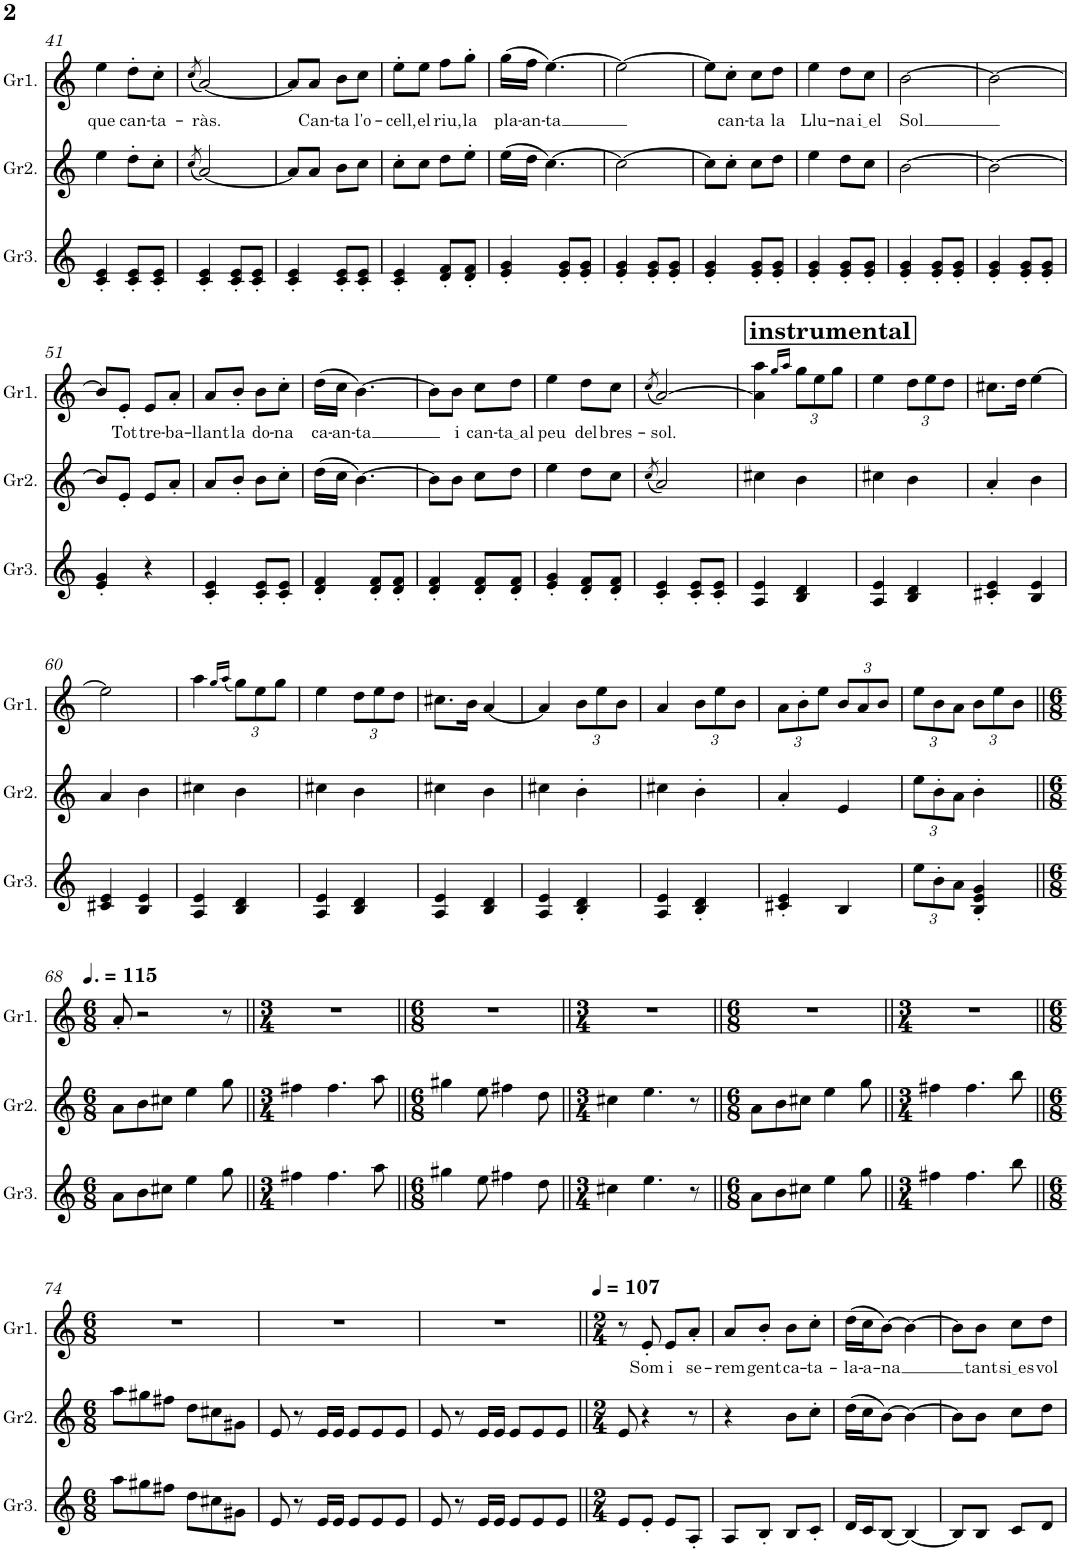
**kern	**kern	**kern	**text
*part3	*part2	*part1	*part1
*staff3	*staff2	*staff1	*staff1
*I"Gralla3	*I"Gralla2	*I"Gralla1	*
*I'Gr3.	*I'Gr2.	*I'Gr1.	*
!!LO:PB:g=z
*clefG2	*clefG2	*clefG2	*
*k[]	*k[]	*k[]	*
*M2/4	*M2/4	*M2/4	*
=41	=41	=41	=41
!	!	!	!LO:LY:b
4c/' 4e/'	4ee\	4ee\	que
!	!	!	!LO:LY:b
8c/' 8e/'L	8dd'\L	8dd'\L	can-
!	!	!	!LO:LY:b
8c/' 8e/'J	8cc'\J	8cc'\J	-ta-
=42	=42	=42	=42
.	(8qcc/	(8qcc/	.
!	!	!	!LO:LY:b
4c/' 4e/'	[2a/)	[2a/)	-ràs.
8c/' 8e/'L	.	.	.
8c/' 8e/'J	.	.	.
=43	=43	=43	=43
4c/' 4e/'	8a/L]	8a/L]	.
!	!	!	!LO:LY:b
.	8a/J	8a/J	Can-
!	!	!	!LO:LY:b
8c/' 8e/'L	8b\L	8b\L	-ta
!	!	!	!LO:LY:b
8c/' 8e/'J	8cc\J	8cc\J	l'o-
=44	=44	=44	=44
!	!	!	!LO:LY:b
4c/' 4e/'	8cc'\L	8ee'\L	-cell,
!	!	!	!LO:LY:b
.	8cc\J	8ee\J	el
!	!	!	!LO:LY:b
8d/' 8f/'L	8dd\L	8ff\L	riu,
!	!	!	!LO:LY:b
8d/' 8f/'J	8ee'\J	8gg'\J	la
=45	=45	=45	=45
!	!	!	!LO:LY:b
4e/' 4g/'	(16ee\LL	(16gg\LL	pla-
!	!	!	!LO:LY:b
.	16dd\JJ	16ff\JJ	-an-
!	!	!	!LO:LY:b
.	[4.cc\)	[4.ee\)	-ta
8e/' 8g/'L	.	.	.
8e/' 8g/'J	.	.	.
=46	=46	=46	=46
4e/' 4g/'	2cc\_	2ee\_	.
8e/' 8g/'L	.	.	.
8e/' 8g/'J	.	.	.
=47	=47	=47	=47
4e/' 4g/'	8cc\L]	8ee\L]	.
!	!	!	!LO:LY:b
.	8cc'\J	8cc'\J	can-
!	!	!	!LO:LY:b
8e/' 8g/'L	8cc\L	8cc\L	-ta
!	!	!	!LO:LY:b
8e/' 8g/'J	8dd\J	8dd\J	la
=48	=48	=48	=48
!	!	!	!LO:LY:b
4e/' 4g/'	4ee\	4ee\	Llu-
!	!	!	!LO:LY:b
8e/' 8g/'L	8dd\L	8dd\L	-na
!	!	!	!LO:LY:b
8e/' 8g/'J	8cc\J	8cc\J	i el
=49	=49	=49	=49
!	!	!	!LO:LY:b
4e/' 4g/'	[2b\	[2b\	Sol
8e/' 8g/'L	.	.	.
8e/' 8g/'J	.	.	.
=50	=50	=50	=50
4e/' 4g/'	2b\_	2b\_	.
8e/' 8g/'L	.	.	.
8e/' 8g/'J	.	.	.
!!LO:LB:g=z
=51	=51	=51	=51
4e/' 4g/'	8b/L]	8b/L]	.
!	!	!	!LO:LY:b
.	8e'/J	8e'/J	Tot
!	!	!	!LO:LY:b
4r	8e/L	8e/L	tre-
!	!	!	!LO:LY:b
.	8a'/J	8a'/J	-ba-
=52	=52	=52	=52
!	!	!	!LO:LY:b
4c/' 4e/'	8a/L	8a/L	-llant
!	!	!	!LO:LY:b
.	8b'/J	8b'/J	la
!	!	!	!LO:LY:b
8c/' 8e/'L	8b\L	8b\L	do-
!	!	!	!LO:LY:b
8c/' 8e/'J	8cc'\J	8cc'\J	-na
=53	=53	=53	=53
!	!	!	!LO:LY:b
4d/' 4f/'	(16dd\LL	(16dd\LL	ca-
!	!	!	!LO:LY:b
.	16cc\JJ	16cc\JJ	-an-
!	!	!	!LO:LY:b
.	[4.b\)	[4.b\)	-ta
8d/' 8f/'L	.	.	.
8d/' 8f/'J	.	.	.
=54	=54	=54	=54
4d/' 4f/'	8b\L]	8b\L]	.
!	!	!	!LO:LY:b
.	8b\J	8b\J	i
!	!	!	!LO:LY:b
8d/' 8f/'L	8cc\L	8cc\L	can-
!	!	!	!LO:LY:b
8d/' 8f/'J	8dd\J	8dd\J	ta al
=55	=55	=55	=55
!	!	!	!LO:LY:b
4e/' 4g/'	4ee\	4ee\	peu
!	!	!	!LO:LY:b
8d/' 8f/'L	8dd\L	8dd\L	del
!	!	!	!LO:LY:b
8d/' 8f/'J	8cc\J	8cc\J	bres-
=56	=56	=56	=56
.	(8qcc/	(8qcc/	.
!	!	!	!LO:LY:b
4c/' 4e/'	2a/)	[2a/)	-sol.
8c/' 8e/'L	.	.	.
8c/' 8e/'J	.	.	.
!!LO:REH:place=s1:a:B:cj:fs=14:t=instrumental
=57	=57	=57	=57
4A/ 4e/	4cc#X\	4a\] 4aa\	.
.	.	16qgg/LL	.
.	.	16qaa/JJ	.
*	*	*Xbrackettup	*
4B/ 4d/	4b\	12gg\L	.
.	.	12ee\	.
.	.	12gg\J	.
=58	=58	=58	=58
4A/ 4e/	4cc#X\	4ee\	.
4B/ 4d/	4b\	12dd\L	.
.	.	12ee\	.
.	.	12dd\J	.
=59	=59	=59	=59
4c#X/' 4e/'	4a'/	8.cc#X\L	.
.	.	16dd\Jk	.
4B/ 4e/	4b\	[4ee\	.
!!LO:LB:g=z
=60	=60	=60	=60
4c#X/ 4e/	4a/	2ee\]	.
4B/ 4e/	4b\	.	.
=61	=61	=61	=61
4A/ 4e/	4cc#X\	4aa\	.
.	.	16qgg/LL	.
.	.	(16qaa/JJ	.
4B/ 4d/	4b\	12gg\L)	.
.	.	12ee\	.
.	.	12gg\J	.
=62	=62	=62	=62
4A/ 4e/	4cc#X\	4ee\	.
4B/ 4d/	4b\	12dd\L	.
.	.	12ee\	.
.	.	12dd\J	.
=63	=63	=63	=63
4A/ 4e/	4cc#X\	8.cc#X\L	.
.	.	16b\Jk	.
4B/ 4d/	4b\	[4a/	.
=64	=64	=64	=64
4A/ 4e/	4cc#X\	4a/]	.
4B/' 4d/'	4b'\	12b\L	.
.	.	12ee\	.
.	.	12b\J	.
=65	=65	=65	=65
4A/ 4e/	4cc#X\	4a/	.
4B/' 4d/'	4b'\	12b\L	.
.	.	12ee\	.
.	.	12b\J	.
=66	=66	=66	=66
4c#X/' 4e/'	4a'/	12a\L	.
.	.	12b'\	.
.	.	12ee\J	.
4B/	4e/	12b/L	.
.	.	12a/	.
.	.	12b/J	.
=67	=67	=67	=67
*Xbrackettup	*Xbrackettup	*	*
12ee\L	12ee\L	12ee\L	.
12b'\	12b'\	12b\	.
12a\J	12a\J	12a\J	.
4B/' 4e/' 4g/'	4b'\	12b\L	.
.	.	12ee\	.
.	.	12b\J	.
!!LO:LB:g=z
=68||	=68||	=68||	=68||
*M6/8	*M6/8	*M6/8	*
*	*	*MM173	*
8a\L	8a\L	8a'/	.
8b\	8b\	2r	.
8cc#X\J	8cc#X\J	.	.
4ee\	4ee\	.	.
8gg\	8gg\	8r	.
=69||	=69||	=69||	=69||
*M3/4	*M3/4	*M3/4	*
4ff#X\	4ff#X\	2.r	.
4.ff#\	4.ff#\	.	.
8aa\	8aa\	.	.
=70||	=70||	=70||	=70||
*M6/8	*M6/8	*M6/8	*
4gg#X\	4gg#X\	2.r	.
8ee\	8ee\	.	.
4ff#X\	4ff#X\	.	.
8dd\	8dd\	.	.
=71||	=71||	=71||	=71||
*M3/4	*M3/4	*M3/4	*
4cc#X\	4cc#X\	2.r	.
4.ee\	4.ee\	.	.
8r	8r	.	.
=72||	=72||	=72||	=72||
*M6/8	*M6/8	*M6/8	*
8a\L	8a\L	2.r	.
8b\	8b\	.	.
8cc#X\J	8cc#X\J	.	.
4ee\	4ee\	.	.
8gg\	8gg\	.	.
=73||	=73||	=73||	=73||
*M3/4	*M3/4	*M3/4	*
4ff#X\	4ff#X\	2.r	.
4.ff#\	4.ff#\	.	.
8bb\	8bb\	.	.
!!LO:LB:g=z
=74||	=74||	=74||	=74||
*M6/8	*M6/8	*M6/8	*
8aa\L	8aa\L	2.r	.
8gg#X\	8gg#X\	.	.
8ff#X\J	8ff#X\J	.	.
8dd\L	8dd\L	.	.
8cc#X\	8cc#X\	.	.
8g#X\J	8g#X\J	.	.
=75	=75	=75	=75
8e/	8e/	2.r	.
8r	8r	.	.
16e/LL	16e/LL	.	.
16e/JJ	16e/JJ	.	.
8e/L	8e/L	.	.
8e/	8e/	.	.
8e/J	8e/J	.	.
=76	=76	=76	=76
8e/	8e/	2.r	.
8r	8r	.	.
16e/LL	16e/LL	.	.
16e/JJ	16e/JJ	.	.
8e/L	8e/L	.	.
8e/	8e/	.	.
8e/J	8e/J	.	.
=77||	=77||	=77||	=77||
*M2/4	*M2/4	*M2/4	*
*	*	*MM107	*
8e/L	8e/	8r	.
!	!	!	!LO:LY:b
8e'/J	4r	8e'/	Som
!	!	!	!LO:LY:b
8e/L	.	8e/L	i
!	!	!	!LO:LY:b
8A'/J	8r	8a'/J	se-
=78	=78	=78	=78
!	!	!	!LO:LY:b
8A/L	4r	8a/L	-rem
!	!	!	!LO:LY:b
8B'/J	.	8b'/J	gent
!	!	!	!LO:LY:b
8B/L	8b\L	8b\L	ca-
!	!	!	!LO:LY:b
8c'/J	8cc'\J	8cc'\J	-ta-
=79	=79	=79	=79
!	!	!	!LO:LY:b
16d/LL	(16dd\LL	(16dd\LL	-la-
!	!	!	!LO:LY:b
16c/J	16cc\J	16cc\J	-a-
!	!	!	!LO:LY:b
[8B/J	[8b\J)	[8b\J)	-na
4B/_	4b\_	4b\_	.
=80	=80	=80	=80
8B/L]	8b\L]	8b\L]	.
!	!	!	!LO:LY:b
8B/J	8b\J	8b\J	tant
!	!	!	!LO:LY:b
8c/L	8cc\L	8cc\L	si es
!	!	!	!LO:LY:b
8d/J	8dd\J	8dd\J	vol
=	=	=	=
*-	*-	*-	*-
